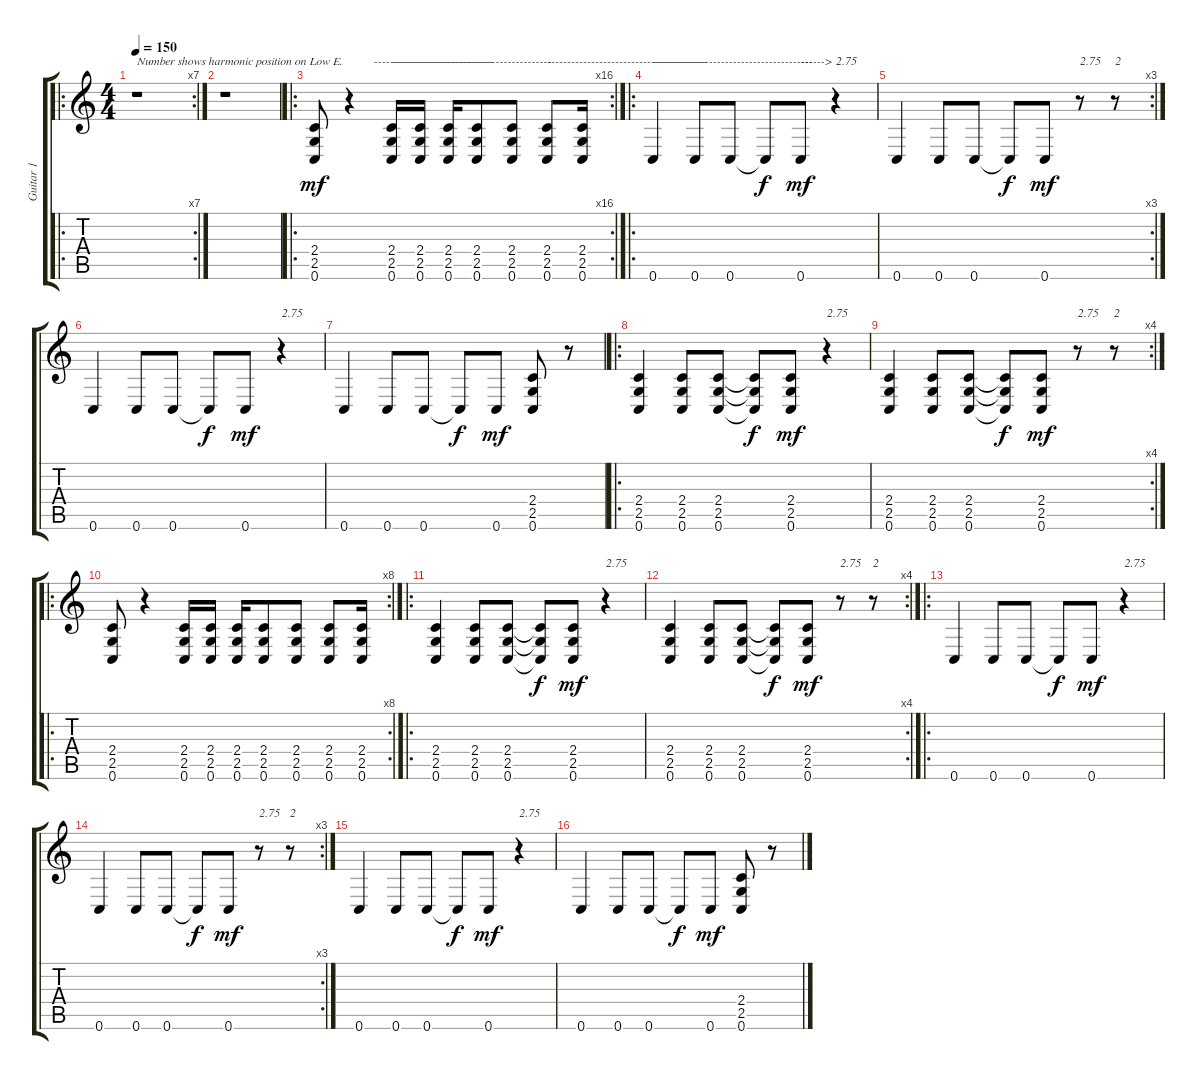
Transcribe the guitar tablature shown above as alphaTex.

\track ("Guitar 1" "Guitar 1") {instrument overdrivenguitar}
\staff {score tabs}
\tuning (C4 G3 Eb3 Bb2 F2 C2) {hide}
\ro
\rc 7
\ts (4 4)
\tempo 150
\clef g2
\ks c
r.1{txt "Number shows harmonic position on Low E." dy mf instrument overdrivenguitar} |
r.1 |
\ro
\rc 16
(2.4 2.5 0.6).8 r.4{txt "        ------------------------------"} (2.4 2.5 0.6).16{txt "----------------------------------------"} (2.4 2.5 0.6).16 (2.4 2.5 0.6).16 (2.4 2.5 0.6).8 (2.4 2.5 0.6).8 (2.4 2.5 0.6).8{txt "----------------------------------------"} (2.4 2.5 0.6).16 |
\ro
0.6.4{txt "----------------------------------------"} 0.6.8 0.6.8 0.6{t}.8{dy f} 0.6.8{txt "------>" dy mf} r.4{txt "2.75"} |
\rc 3
0.6.4 0.6.8 0.6.8 0.6{t}.8{dy f} 0.6.8{dy mf} r.8{txt "2.75"} r.8{txt "2"} |
0.6.4 0.6.8 0.6.8 0.6{t}.8{dy f} 0.6.8{dy mf} r.4{txt "2.75"} |
0.6.4 0.6.8 0.6.8 0.6{t}.8{dy f} 0.6.8{dy mf} (2.4 2.5 0.6).8{volume 14} r.8 |
\ro
(2.4 2.5 0.6).4 (2.4 2.5 0.6).8 (2.4 2.5 0.6).8 (2.4{t} 2.5{t} 0.6{t}).8{dy f} (2.4 2.5 0.6).8{dy mf} r.4{txt "2.75"} |
\rc 4
(2.4 2.5 0.6).4 (2.4 2.5 0.6).8 (2.4 2.5 0.6).8 (2.4{t} 2.5{t} 0.6{t}).8{dy f} (2.4 2.5 0.6).8{dy mf} r.8{txt "2.75"} r.8{txt "2"} |
\ro
\rc 8
(2.4 2.5 0.6).8 r.4 (2.4 2.5 0.6).16 (2.4 2.5 0.6).16 (2.4 2.5 0.6).16 (2.4 2.5 0.6).8 (2.4 2.5 0.6).8 (2.4 2.5 0.6).8 (2.4 2.5 0.6).16 |
\ro
(2.4 2.5 0.6).4 (2.4 2.5 0.6).8 (2.4 2.5 0.6).8 (2.4{t} 2.5{t} 0.6{t}).8{dy f} (2.4 2.5 0.6).8{dy mf} r.4{txt "2.75"} |
\rc 4
(2.4 2.5 0.6).4 (2.4 2.5 0.6).8 (2.4 2.5 0.6).8 (2.4{t} 2.5{t} 0.6{t}).8{dy f} (2.4 2.5 0.6).8{dy mf} r.8{txt "2.75"} r.8{txt "2"} |
\ro
0.6.4 0.6.8 0.6.8 0.6{t}.8{dy f} 0.6.8{dy mf} r.4{txt "2.75"} |
\rc 3
0.6.4 0.6.8 0.6.8 0.6{t}.8{dy f} 0.6.8{dy mf} r.8{txt "2.75"} r.8{txt "2"} |
0.6.4 0.6.8 0.6.8 0.6{t}.8{dy f} 0.6.8{dy mf} r.4{txt "2.75"} |
0.6.4 0.6.8 0.6.8 0.6{t}.8{dy f} 0.6.8{dy mf} (2.4 2.5 0.6).8{volume 14} r.8
